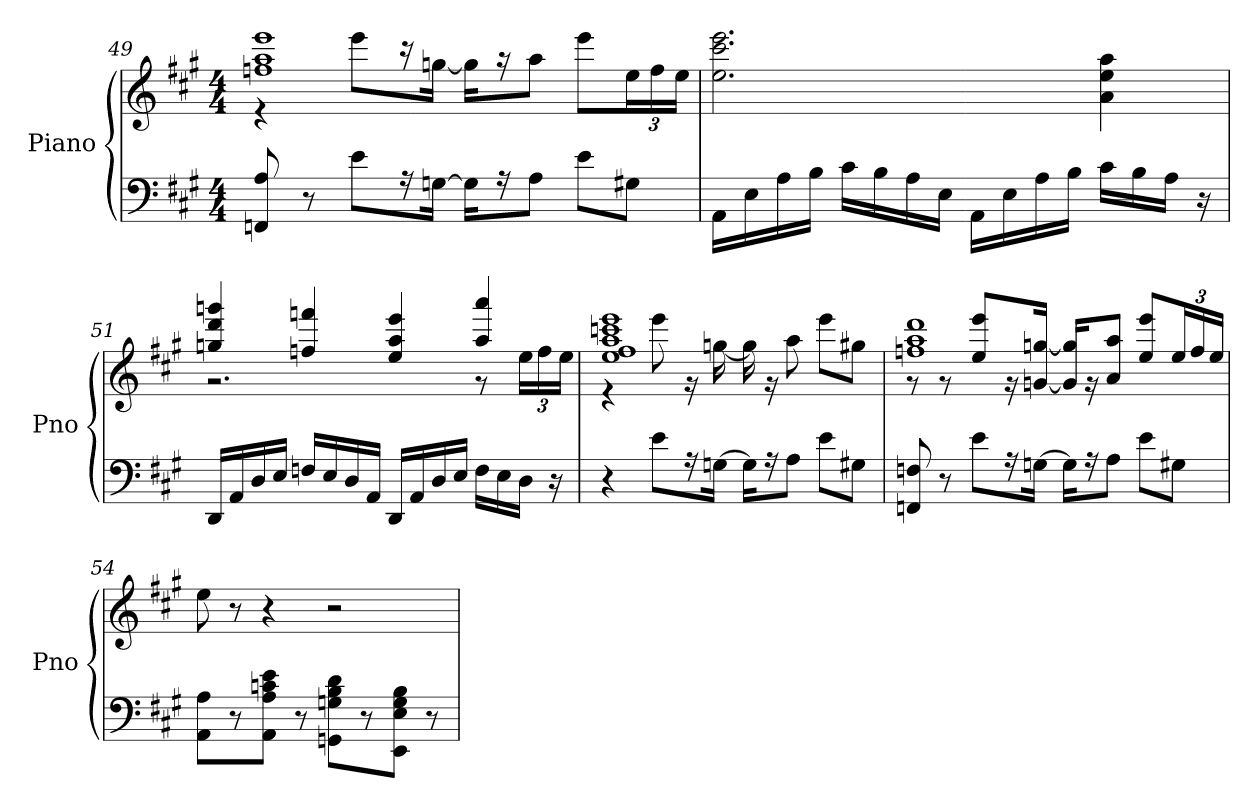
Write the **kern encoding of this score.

**kern	**kern
*part1	*part1
*staff2	*staff1
*I"Piano	*
*I'Pno	*
*clefF4	*clefG2
*k[f#c#g#]	*k[f#c#g#]
*M4/4	*M4/4
=49	=49
*	*^
8FFn/ 8A/	1ffn 1aa 1eee	4r
8r	.	.
8e\L	.	8eee\L
16rA	.	16rccc
[16Gn\Jk	.	[16ggn\Jk
16G\KL]	.	16gg\KL]
16rA	.	16raa
8A\J	.	8aa\J
8e\L	.	8eee\L
*	*	*Xbrackettup
8G#X\J	.	24ee\L
.	.	24ff\
.	.	24ee\JJ
*	*v	*v
!!LO:LB:g=z
=50	=50
16AA\LL	2.ee\ 2.ccc#\ 2.eee\
16E\	.
16A\	.
16B\JJ	.
16c#\LL	.
16B\	.
16A\	.
16E\JJ	.
16AA\LL	.
16E\	.
16A\	.
16B\JJ	.
16c#\LL	4a\ 4ee\ 4aa\
16B\	.
16A\JJ	.
16r	.
=51	=51
*	*^
16DD/LL	4ggn/ 4ddd/ 4gggn/	2.r
16AA/	.	.
16D/	.	.
16E/JJ	.	.
16Fn/LL	4ffn/ 4fffn/	.
16E/	.	.
16D/	.	.
16AA/JJ	.	.
16DD/LL	4ee/ 4aa/ 4eee/	.
16AA/	.	.
16D/	.	.
16E/JJ	.	.
16F\LL	4aa/ 4aaa/	8r
16E\	.	.
16D\JJ	.	24ee\LL
.	.	24ff\
16r	.	.
.	.	24ee\JJ
!!LO:LB:g=z	!!
=52	=52	=52
4r	1ee 1ff# 1aa 1cccn 1eee	4r
8e\L	.	8eee\
16rA	.	16r
[16Gn\Jk	.	[16ggn\
16G\KL]	.	16gg\]
16rA	.	16r
8A\J	.	8aa\
8e\L	.	8eee\L
8G#X\J	.	8gg#X\J
=53	=53	=53
8FFn/ 8Fn/	1ffn 1aa 1ddd	8r
8r	.	8r
8e\L	.	8ee/ 8eee/L
16rA	.	16r
[16Gn\Jk	.	[16gn/ [16ggn/Jk
16G\KL]	.	16g/] 16gg/]KL
16rA	.	16r
8A\J	.	8a/ 8aa/J
8e\L	.	8ee/ 8eee/L
8G#X\J	.	24ee/L
.	.	24ff/
.	.	24ee/JJ
*	*v	*v
=54	=54
8AA\ 8A\L	8ee\
8r	8r
8AA\ 8A\ 8cn\ 8e\J	4r
8r	.
8GGn\ 8Gn\ 8B\ 8d\L	2r
8r	.
8EE\ 8E\ 8G\ 8B\J	.
8r	.
=	=
*-	*-
